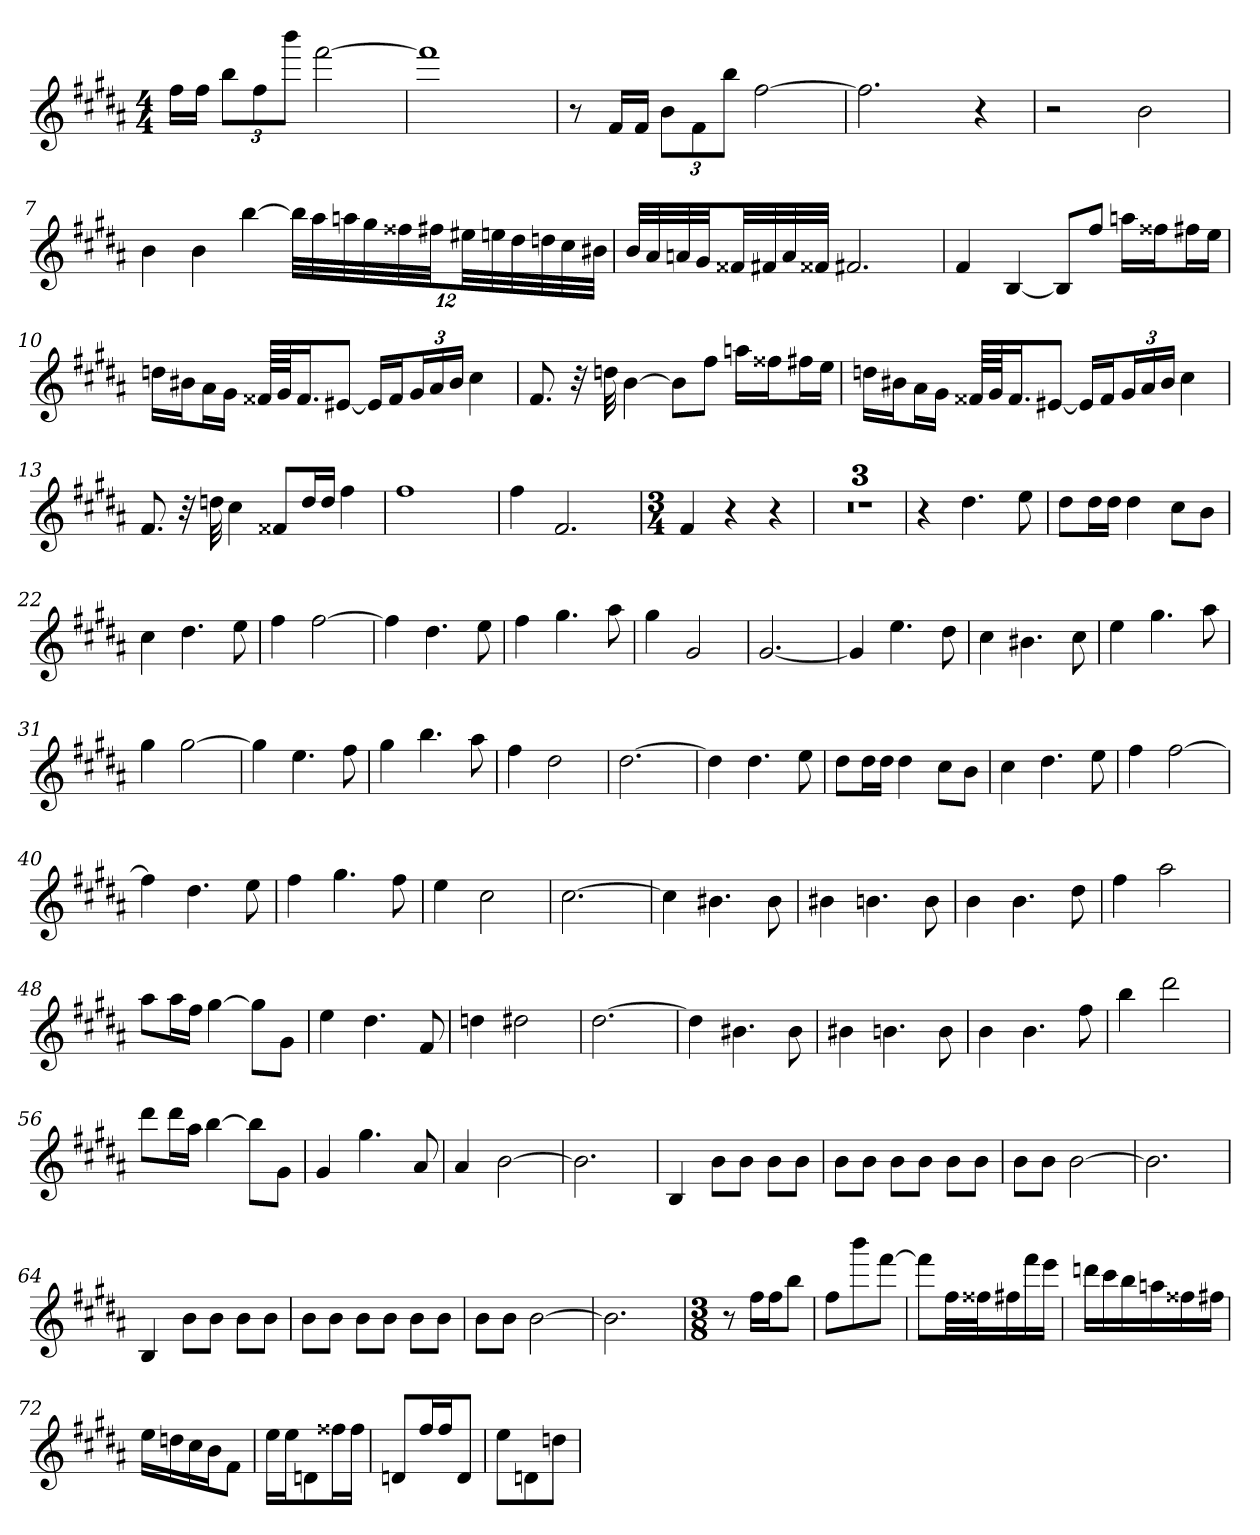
**kern
*part1
*staff1
*clefG2
*k[f#c#g#d#a#]
*B:
*M4/4
=
16ff#\LL
16ff#\JJ
12bb\L
12ff#\
12bbb\J
[2fff#
=3
1fff#]
=4
8r
16f#/LL
16f#/JJ
12b\L
12f#\
12bb\J
[2ff#
=5
2.ff#]
4r
=6
2r
2b
=7
4b
4b
[4bb
48bb\LLL]
48aa#\
48aan\
48gg#\
48ff##X\
48ff#X\JJ
48ee#X\LL
48een\
48dd#\
48ddn\
48cc#\
48b#X\JJJ
=8
32b/LLL
32a#/
32an/
32g#/JJ
32f##X/LL
32f#X/
32a/
32f##X/JJJ
2.f#X
=9
4f#
[4B
8B/L]
8ff#/J
16aan\LL
16ff##X\J
16ff#X\L
16ee\JJ
=10
16ddn\LL
16b#X\J
16a#\L
16g#\JJ
64f##X/LLLL
64g#/JJ
16.f##/J
[8e#X/J
16e#/LL]
16f##/J
24g#/L
24a#/
24b#/JJ
4cc#
=11
8.f#
32r
32ddn
[4b
8b\L]
8ff#\J
16aan\LL
16ff##X\J
16ff#X\L
16ee\JJ
=12
16ddn\LL
16b#X\J
16a#\L
16g#\JJ
64f##X/LLLL
64g#/JJ
16.f##/J
[8e#X/J
16e#/LL]
16f##/J
24g#/L
24a#/
24b#/JJ
4cc#
=13
8.f#
32r
32ddn
4cc#
8f##X/L
16dd/L
16dd/JJ
4ff#
=14
1ff#
=15
4ff#
2.f#
=16
*M3/4
4f#
4r
4r
=17
2.r
=18
2.r
=19
2.r
=20
4r
4.dd#
8ee
=21
8dd#\L
16dd#\L
16dd#\JJ
4dd#
8cc#\L
8b\J
=22
4cc#
4.dd#
8ee
=23
4ff#
[2ff#
=24
4ff#]
4.dd#
8ee
=25
4ff#
4.gg#
8aa#
=26
4gg#
2g#
=27
[2.g#
=28
4g#]
4.ee
8dd#
=29
4cc#
4.b#X
8cc#
=30
4ee
4.gg#
8aa#
=31
4gg#
[2gg#
=32
4gg#]
4.ee
8ff#
=33
4gg#
4.bb
8aa#
=34
4ff#
2dd#
=35
[2.dd#
=36
4dd#]
4.dd#
8ee
=37
8dd#\L
16dd#\L
16dd#\JJ
4dd#
8cc#\L
8b\J
=38
4cc#
4.dd#
8ee
=39
4ff#
[2ff#
=40
4ff#]
4.dd#
8ee
=41
4ff#
4.gg#
8ff#
=42
4ee
2cc#
=43
[2.cc#
=44
4cc#]
4.b#X
8b#
=45
4b#X
4.bn
8b
=46
4b
4.b
8dd#
=47
4ff#
2aa#
=48
8aa#\L
16aa#\L
16ff#\JJ
[4gg#
8gg#\L]
8g#\J
=49
4ee
4.dd#
8f#
=50
4ddn
2dd#X
=51
[2.dd#
=52
4dd#]
4.b#X
8b#
=53
4b#X
4.bn
8b
=54
4b
4.b
8ff#
=55
4bb
2ddd#
=56
8ddd#\L
16ddd#\L
16aa#\JJ
[4bb
8bb\L]
8g#\J
=57
4g#
4.gg#
8a#
=58
4a#
[2b
=59
2.b]
=60
4B
8b\L
8b\J
8b\L
8b\J
=61
8b\L
8b\J
8b\L
8b\J
8b\L
8b\J
=62
8b\L
8b\J
[2b
=63
2.b]
=64
4B
8b\L
8b\J
8b\L
8b\J
=65
8b\L
8b\J
8b\L
8b\J
8b\L
8b\J
=66
8b\L
8b\J
[2b
=67
2.b]
=68
*M3/8
8r
16ff#\LL
16ff#\J
8bb\J
=69
8ff#\L
8bbb\
[8fff#\J
=70
8fff#\L]
32ff#\LL
32ff##X\J
16ff#X\
16fff#\
16eee\JJ
=71
16dddn\LL
16ccc#\
16bb\
16aan\
16ff##X\
16ff#X\JJ
=72
16ee\LL
16ddn\
16cc#\
16b\J
8f#\J
=73
16ee\LL
16ee\J
8dn\
16ff##X\L
16ff##\JJ
=74
8dn/L
16ff#/L
16ff#/J
8d/J
=75
8ee\L
8dn\
8ddn\J
=
*-
